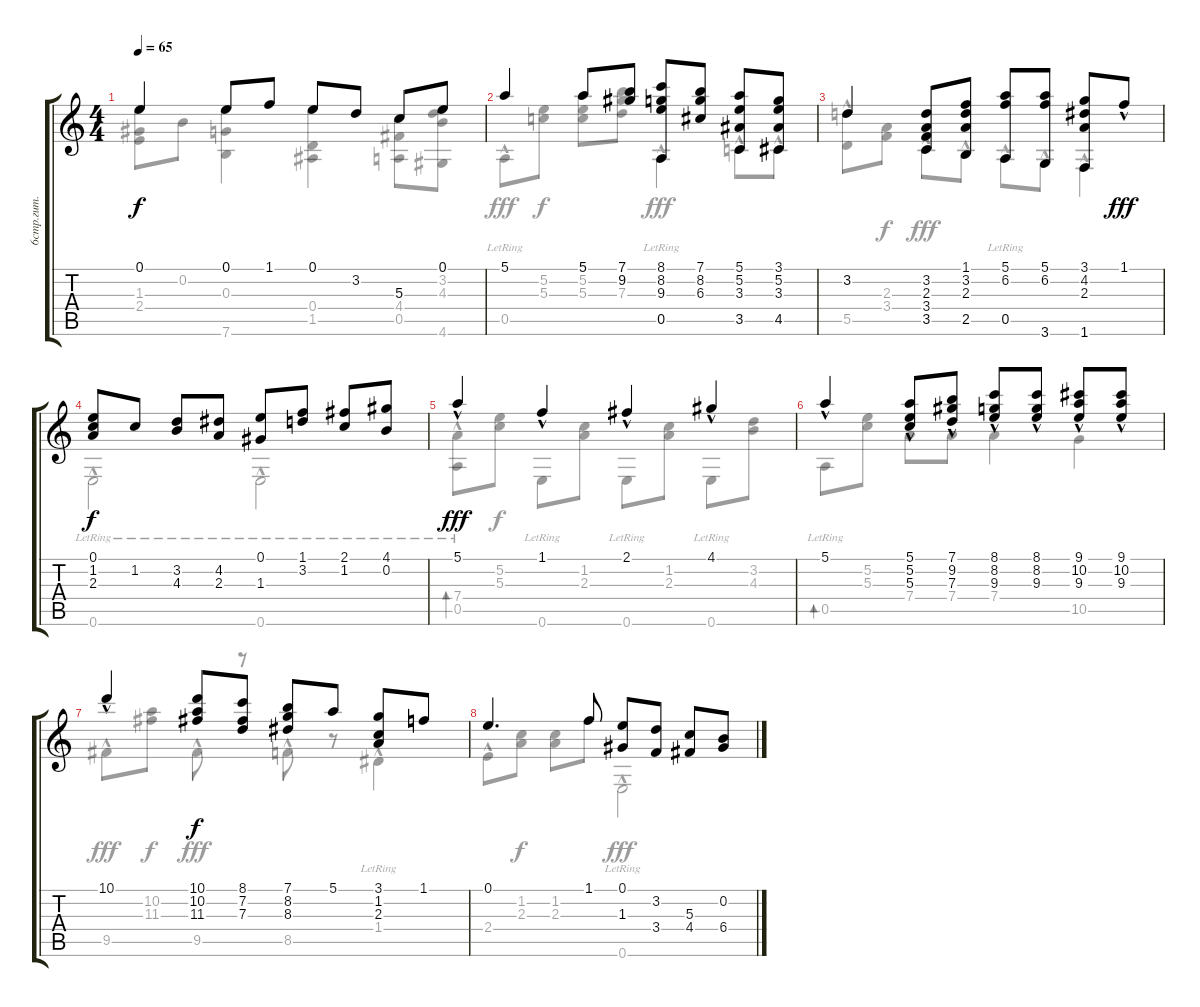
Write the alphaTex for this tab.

\track ("6стр.гит." "6стр.гит.") {instrument acousticguitarnylon}
\staff {score tabs}
\tuning (E4 B3 G3 D3 A2 E2) {hide}
\voice
\ts (4 4)
\tempo 65
\clef g2
\ks c
0.1.4{dy f} 0.1.8 1.1.8 0.1.8 3.2.8 5.3.8 0.1.8 |
5.1.4 5.1.8 (7.1 9.2).8 (8.1 8.2 9.3 0.5).8 (7.1 8.2 6.3).8 (5.1 5.2 3.3 3.5).8 (3.1 5.2 3.3 4.5).8 |
3.2.4 (3.2 2.3 3.4 3.5).8 (1.1 3.2 2.3 2.5).8 (5.1 6.2 0.5).8 (5.1 6.2 3.6).8 (3.1 4.2 2.3 1.6).8 1.1{hac}.8{dy fff} |
(0.1 1.2 2.3).8{dy f} 1.2.8 (3.2 4.3).8 (4.2 2.3).8 (0.1 1.3).8 (1.1 3.2).8 (2.1 1.2).8 (4.1 0.2).8 |
5.1{hac}.4{dy fff} 1.1{hac}.4 2.1{hac}.4 4.1{hac}.4 |
5.1{hac}.4 (5.1{hac} 5.2 5.3).8 (7.1{hac} 9.2 7.3).8 (8.1{hac} 8.2 9.3).8 (8.1{hac} 8.2 9.3).8 (9.1{hac} 10.2 9.3).8 (9.1{hac} 10.2 9.3).8 |
10.1{hac}.4 (10.1 10.2 11.3).8{dy f} (8.1 7.2 7.3).8 (7.1 8.2 8.3).8 5.1.8 (3.1 1.2 2.3).8 1.1.8 |
0.1.4{d} 1.1.8 (0.1 1.3).8 (3.2 3.4).8 (5.3 4.4).8 (0.2 6.4).8
\voice
\clef g2
\ottava regular
\simile none
\ks c
(0.1 1.3 2.4).8{dy f} 0.2.8 (0.1 0.3 7.6).4 (0.1 0.4 1.5).4 (5.3 4.4 0.5).8 (0.1 3.2 4.3 4.6).8 |
0.5{hac lr}.8{dy fff} (5.2 5.3).8{dy f} (5.1 5.2 5.3).8 (7.1 9.2 7.3).8 0.5{hac lr}.4{dy fff} 3.5{hac}.8 4.5{hac}.8 |
(3.2 5.5{hac}).8 (2.3 3.4).8{dy f} 3.5{hac}.8{dy fff} 2.5{hac}.8 0.5{hac lr}.8 3.6{hac}.8 1.6{hac}.4 |
0.6{hac lr}.2 0.6{hac lr}.2 |
(7.4{hac} 0.5{hac lr}).8{bd 480} (5.2 5.3).8{dy f} 0.6{lr}.8 (1.2 2.3).8 0.6{lr}.8 (1.2 2.3).8 0.6{lr}.8 (3.2 4.3).8 |
0.5{lr}.8{bd 480} (5.2 5.3).8 7.4.8 7.4.8 7.4.4 10.5.4 |
9.5{hac}.8{dy fff} (10.2 11.3).8{dy f} 9.5{hac}.8{dy fff} r.8 8.5{hac}.8 r.8 1.4{hac lr}.4 |
2.4{hac}.8 (1.2 2.3).8{dy f} (1.2 2.3).8 1.1.8 0.6{hac lr}.2{dy fff}
